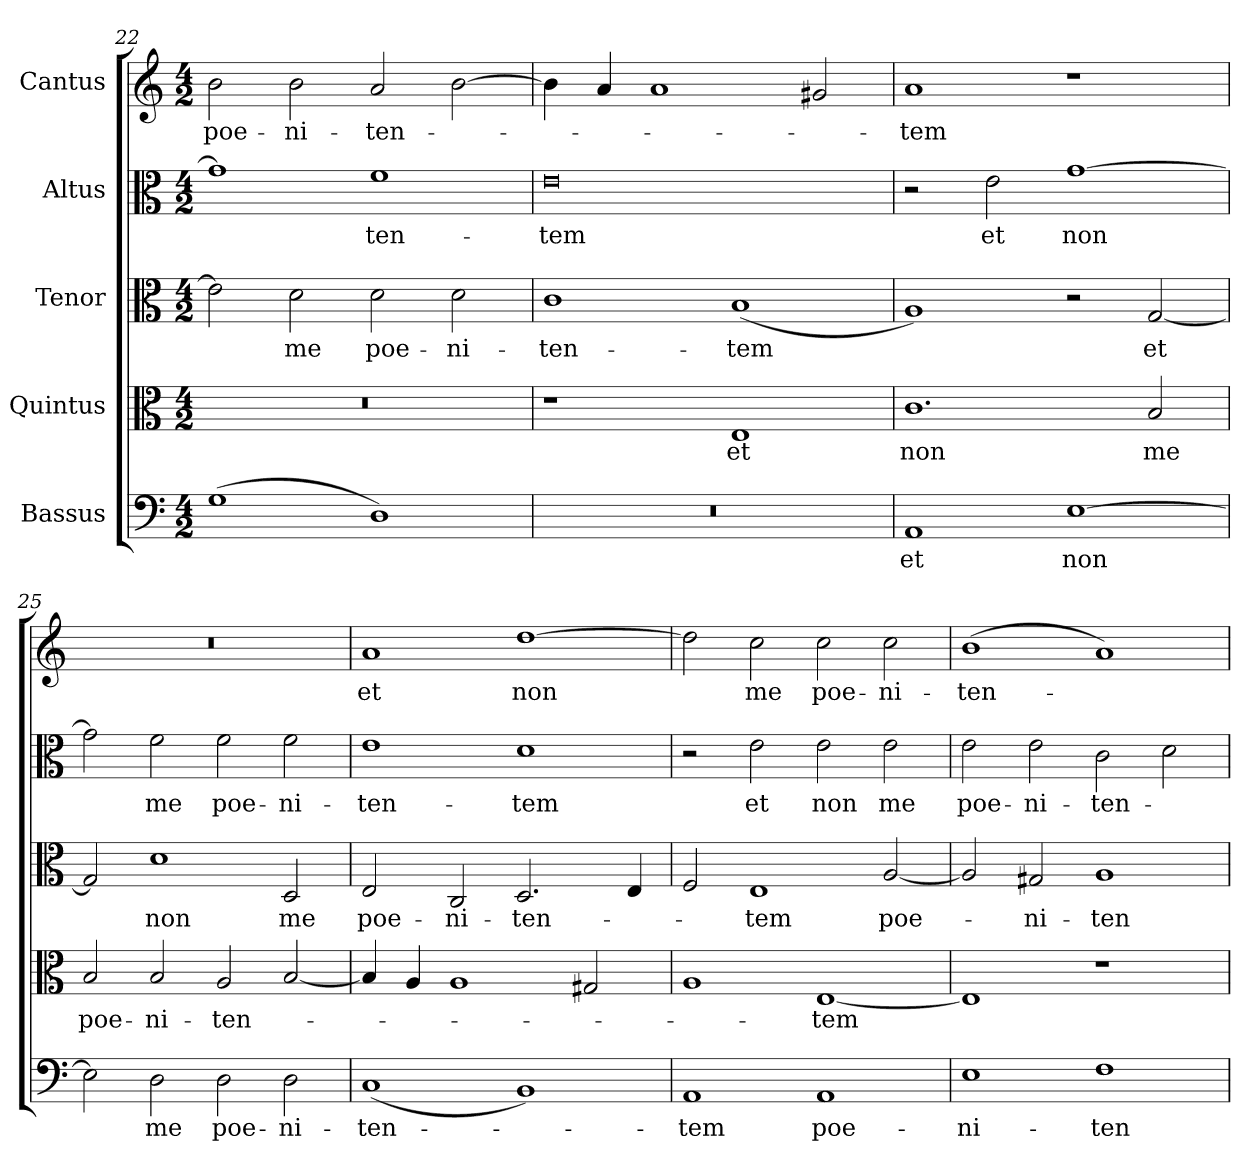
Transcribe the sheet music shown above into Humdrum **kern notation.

**kern	**text	**kern	**text	**kern	**text	**kern	**text	**kern	**text
*part5	*part5	*part4	*part4	*part3	*part3	*part2	*part2	*part1	*part1
*staff5	*staff5	*staff4	*staff4	*staff3	*staff3	*staff2	*staff2	*staff1	*staff1
*I"Bassus	*	*I"Quintus	*	*I"Tenor	*	*I"Altus	*	*I"Cantus	*
*clefF4	*	*clefC3	*	*clefC3	*	*clefC3	*	*clefG2	*
*k[]	*	*k[]	*	*k[]	*	*k[]	*	*k[]	*
*a:	*	*a:	*	*a:	*	*a:	*	*a:	*
*M4/2	*	*M4/2	*	*M4/2	*	*M4/2	*	*M4/2	*
=22	=22	=22	=22	=22	=22	=22	=22	=22	=22
!	!	!LO:N:vis=1	!	!	!	!	!	!	!
!	!	!	!	!	!	!	!	!	!LO:LY:b:color=#000000
(1Gi	.	0r	.	2ei\]	.	1gi]	.	2bi\	poe-
!	!	!	!	!	!LO:LY:b:color=#000000	!	!	!	!
!	!	!	!	!	!	!	!	!	!LO:LY:b:color=#000000
.	.	.	.	2di\	me	.	.	2bi\	-ni-
!	!	!	!	!	!LO:LY:b:color=#000000	!	!	!	!
!	!	!	!	!	!	!	!LO:LY:b:color=#000000	!	!
!	!	!	!	!	!	!	!	!	!LO:LY:b:color=#000000
1Di)	.	.	.	2di\	poe-	1fi	-ten-	2ai/	-ten-
!	!	!	!	!	!LO:LY:b:color=#000000	!	!	!	!
.	.	.	.	2di\	-ni-	.	.	[2bi\	.
=23	=23	=23	=23	=23	=23	=23	=23	=23	=23
!LO:N:vis=1	!	!	!	!	!	!	!	!	!
!	!	!	!	!	!LO:LY:b:color=#000000	!	!	!	!
!	!	!	!	!	!	!	!LO:LY:b:color=#000000	!	!
0r	.	1r	.	1ci	-ten-	0ei	-tem	4bi\]	.
.	.	.	.	.	.	.	.	4ai/	.
.	.	.	.	.	.	.	.	1ai	.
!	!	!	!LO:LY:b:color=#000000	!	!	!	!	!	!
!	!	!	!	!	!LO:LY:b:color=#000000	!	!	!	!
.	.	1Ei	et	(1Bi	-tem	.	.	.	.
.	.	.	.	.	.	.	.	2g#Xi/	.
=24	=24	=24	=24	=24	=24	=24	=24	=24	=24
!	!LO:LY:b:color=#000000	!	!	!	!	!	!	!	!
!	!	!	!LO:LY:b:color=#000000	!	!	!	!	!	!
!	!	!	!	!	!	!	!	!	!LO:LY:b:color=#000000
1AAi	et	1.ci	non	1Ai)	.	2r	.	1ai	-tem
!	!	!	!	!	!	!	!LO:LY:b:color=#000000	!	!
.	.	.	.	.	.	2ei\	et	.	.
!	!LO:LY:b:color=#000000	!	!	!	!	!	!	!	!
!	!	!	!	!	!	!	!LO:LY:b:color=#000000	!	!
[1Ei	non	.	.	2r	.	[1gi	non	1r	.
!	!	!	!LO:LY:b:color=#000000	!	!	!	!	!	!
!	!	!	!	!	!LO:LY:b:color=#000000	!	!	!	!
.	.	2Bi/	me	[2Gi/	et	.	.	.	.
!!LO:PB:g=z
=25	=25	=25	=25	=25	=25	=25	=25	=25	=25
!	!	!	!LO:LY:b:color=#000000	!	!	!	!	!LO:N:vis=1	!
2Ei\]	.	2Bi/	poe-	2Gi/]	.	2gi\]	.	0r	.
!	!LO:LY:b:color=#000000	!	!	!	!	!	!	!	!
!	!	!	!LO:LY:b:color=#000000	!	!	!	!	!	!
!	!	!	!	!	!LO:LY:b:color=#000000	!	!	!	!
!	!	!	!	!	!	!	!LO:LY:b:color=#000000	!	!
2Di\	me	2Bi/	-ni-	1di	non	2fi\	me	.	.
!	!LO:LY:b:color=#000000	!	!	!	!	!	!	!	!
!	!	!	!LO:LY:b:color=#000000	!	!	!	!	!	!
!	!	!	!	!	!	!	!LO:LY:b:color=#000000	!	!
2Di\	poe-	2Ai/	-ten-	.	.	2fi\	poe-	.	.
!	!LO:LY:b:color=#000000	!	!	!	!	!	!	!	!
!	!	!	!	!	!LO:LY:b:color=#000000	!	!	!	!
!	!	!	!	!	!	!	!LO:LY:b:color=#000000	!	!
2Di\	-ni-	[2Bi/	.	2Di/	me	2fi\	-ni-	.	.
=26	=26	=26	=26	=26	=26	=26	=26	=26	=26
!	!LO:LY:b:color=#000000	!	!	!	!	!	!	!	!
!	!	!	!	!	!LO:LY:b:color=#000000	!	!	!	!
!	!	!	!	!	!	!	!LO:LY:b:color=#000000	!	!
!	!	!	!	!	!	!	!	!	!LO:LY:b:color=#000000
(1Ci	-ten-	4Bi/]	.	2Ei/	poe-	1ei	-ten-	1ai	et
.	.	4Ai/	.	.	.	.	.	.	.
!	!	!	!	!	!LO:LY:b:color=#000000	!	!	!	!
.	.	1Ai	.	2Ci/	-ni-	.	.	.	.
!	!	!	!	!	!LO:LY:b:color=#000000	!	!	!	!
!	!	!	!	!	!	!	!LO:LY:b:color=#000000	!	!
!	!	!	!	!	!	!	!	!	!LO:LY:b:color=#000000
1BBi)	.	.	.	2.Di/	-ten-	1di	-tem	[1ddi	non
.	.	2G#Xi/	.	.	.	.	.	.	.
.	.	.	.	4Ei/	.	.	.	.	.
=27	=27	=27	=27	=27	=27	=27	=27	=27	=27
!	!LO:LY:b:color=#000000	!	!	!	!	!	!	!	!
1AAi	-tem	1Ai	.	2Fi/	.	2r	.	2ddi\]	.
!	!	!	!	!	!LO:LY:b:color=#000000	!	!	!	!
!	!	!	!	!	!	!	!LO:LY:b:color=#000000	!	!
!	!	!	!	!	!	!	!	!	!LO:LY:b:color=#000000
.	.	.	.	1Ei	-tem	2ei\	et	2cci\	me
!	!LO:LY:b:color=#000000	!	!	!	!	!	!	!	!
!	!	!	!LO:LY:b:color=#000000	!	!	!	!	!	!
!	!	!	!	!	!	!	!LO:LY:b:color=#000000	!	!
!	!	!	!	!	!	!	!	!	!LO:LY:b:color=#000000
1AAi	poe-	[1Ei	-tem	.	.	2ei\	non	2cci\	poe-
!	!	!	!	!	!LO:LY:b:color=#000000	!	!	!	!
!	!	!	!	!	!	!	!LO:LY:b:color=#000000	!	!
!	!	!	!	!	!	!	!	!	!LO:LY:b:color=#000000
.	.	.	.	[2Ai/	poe-	2ei\	me	2cci\	-ni-
=28	=28	=28	=28	=28	=28	=28	=28	=28	=28
!	!LO:LY:b:color=#000000	!	!	!	!	!	!	!	!
!	!	!	!	!	!	!	!LO:LY:b:color=#000000	!	!
!	!	!	!	!	!	!	!	!	!LO:LY:b:color=#000000
1Ei	-ni-	1Ei]	.	2Ai/]	.	2ei\	poe-	(1bi	-ten-
!	!	!	!	!	!LO:LY:b:color=#000000	!	!	!	!
!	!	!	!	!	!	!	!LO:LY:b:color=#000000	!	!
.	.	.	.	2G#Xi/	-ni-	2ei\	-ni-	.	.
!	!LO:LY:b:color=#000000	!	!	!	!	!	!	!	!
!	!	!	!	!	!LO:LY:b:color=#000000	!	!	!	!
!	!	!	!	!	!	!	!LO:LY:b:color=#000000	!	!
1Fi	-ten-	1r	.	1Ai	-ten-	2ci\	-ten-	1ai)	.
.	.	.	.	.	.	2di\	.	.	.
=	=	=	=	=	=	=	=	=	=
*-	*-	*-	*-	*-	*-	*-	*-	*-	*-
